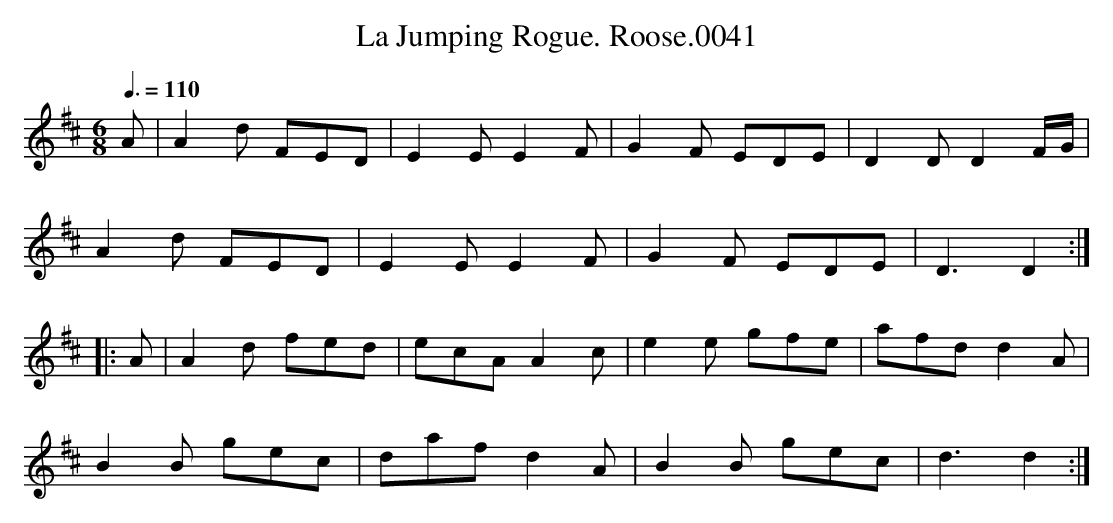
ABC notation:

X:1
T:Jumping Rogue. Roose.0041, La
M:6/8
L:1/8
Q:3/8=110
K:D
A | A2d FED | E2E E2F | G2F EDE | D2D D2F/G/ |
A2d FED | E2E E2F | G2F EDE | D3 D2 :|
|: A | A2d fed | ecA A2c | e2e gfe | afd d2A |
B2B gec| daf d2A | B2B gec | d3 d2 :|
